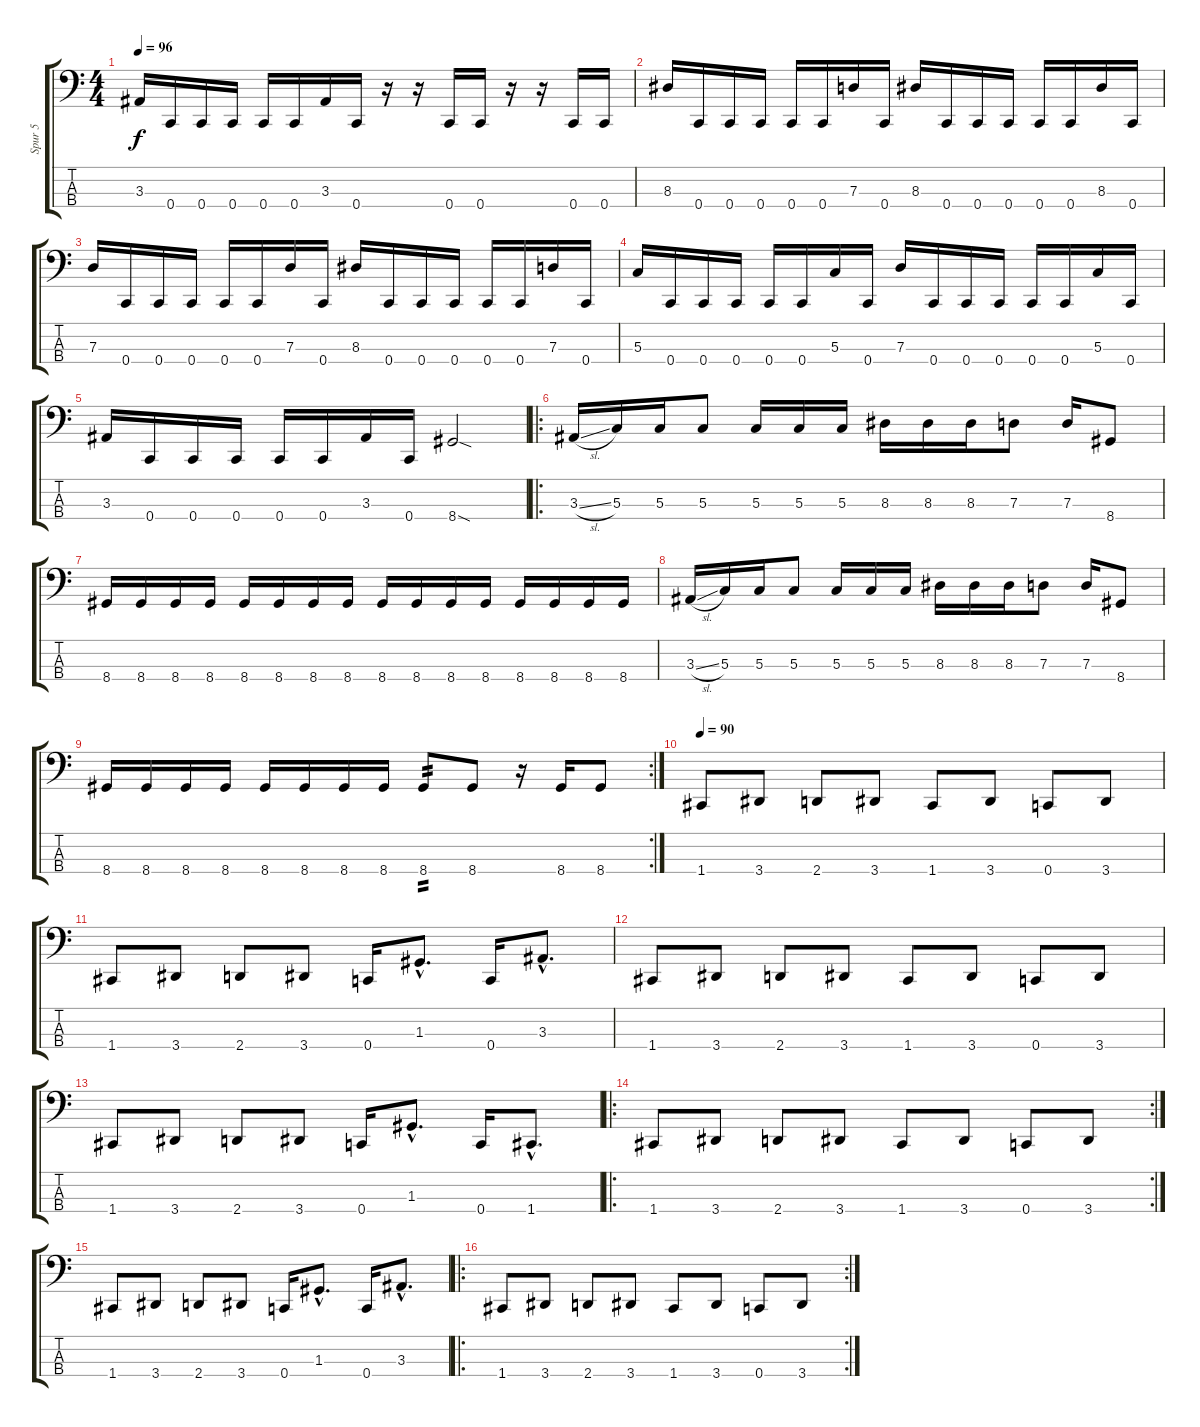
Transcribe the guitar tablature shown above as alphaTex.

\track ("Spur 5" "Spur 5") {instrument electricbasspick}
\staff {score tabs}
\tuning (F2 C2 G1 C1) {hide}
\ts (4 4)
\tempo 96
\clef f4
\ks c
3.3.16{dy f} 0.4.16 0.4.16 0.4.16 0.4.16 0.4.16 3.3.16 0.4.16 r.16 r.16 0.4.16 0.4.16 r.16 r.16 0.4.16 0.4.16 |
8.3.16 0.4.16 0.4.16 0.4.16 0.4.16 0.4.16 7.3.16 0.4.16 8.3.16 0.4.16 0.4.16 0.4.16 0.4.16 0.4.16 8.3.16 0.4.16 |
7.3.16 0.4.16 0.4.16 0.4.16 0.4.16 0.4.16 7.3.16 0.4.16 8.3.16 0.4.16 0.4.16 0.4.16 0.4.16 0.4.16 7.3.16 0.4.16 |
5.3.16 0.4.16 0.4.16 0.4.16 0.4.16 0.4.16 5.3.16 0.4.16 7.3.16 0.4.16 0.4.16 0.4.16 0.4.16 0.4.16 5.3.16 0.4.16 |
3.3.16 0.4.16 0.4.16 0.4.16 0.4.16 0.4.16 3.3.16 0.4.16 8.4{sod}.2 |
\ro
3.3{sl}.16 5.3.16 5.3.16 5.3.8 5.3.16 5.3.16 5.3.16 8.3.16 8.3.16 8.3.16 7.3.8 7.3.16 8.4.8 |
8.4.16 8.4.16 8.4.16 8.4.16 8.4.16 8.4.16 8.4.16 8.4.16 8.4.16 8.4.16 8.4.16 8.4.16 8.4.16 8.4.16 8.4.16 8.4.16 |
3.3{sl}.16 5.3.16 5.3.16 5.3.8 5.3.16 5.3.16 5.3.16 8.3.16 8.3.16 8.3.16 7.3.8 7.3.16 8.4.8 |
\rc 2
8.4.16 8.4.16 8.4.16 8.4.16 8.4.16 8.4.16 8.4.16 8.4.16 8.4.8{tp 2} 8.4.8 r.16 8.4.16 8.4.8 |
\tempo 90
1.4.8{volume 16} 3.4.8 2.4.8 3.4.8 1.4.8 3.4.8 0.4.8 3.4.8 |
1.4.8 3.4.8 2.4.8 3.4.8 0.4.16 1.3{hac}.8{d} 0.4.16 3.3{hac}.8{d} |
1.4.8 3.4.8 2.4.8 3.4.8 1.4.8 3.4.8 0.4.8 3.4.8 |
1.4.8 3.4.8 2.4.8 3.4.8 0.4.16 1.3{hac}.8{d} 0.4.16 1.4{hac}.8{d} |
\ro
\rc 2
1.4.8{volume 11} 3.4.8 2.4.8 3.4.8 1.4.8 3.4.8 0.4.8 3.4.8 |
1.4.8 3.4.8 2.4.8 3.4.8 0.4.16 1.3{hac}.8{d} 0.4.16 3.3{hac}.8{d} |
\ro
\rc 2
1.4.8 3.4.8 2.4.8 3.4.8 1.4.8 3.4.8 0.4.8 3.4.8
